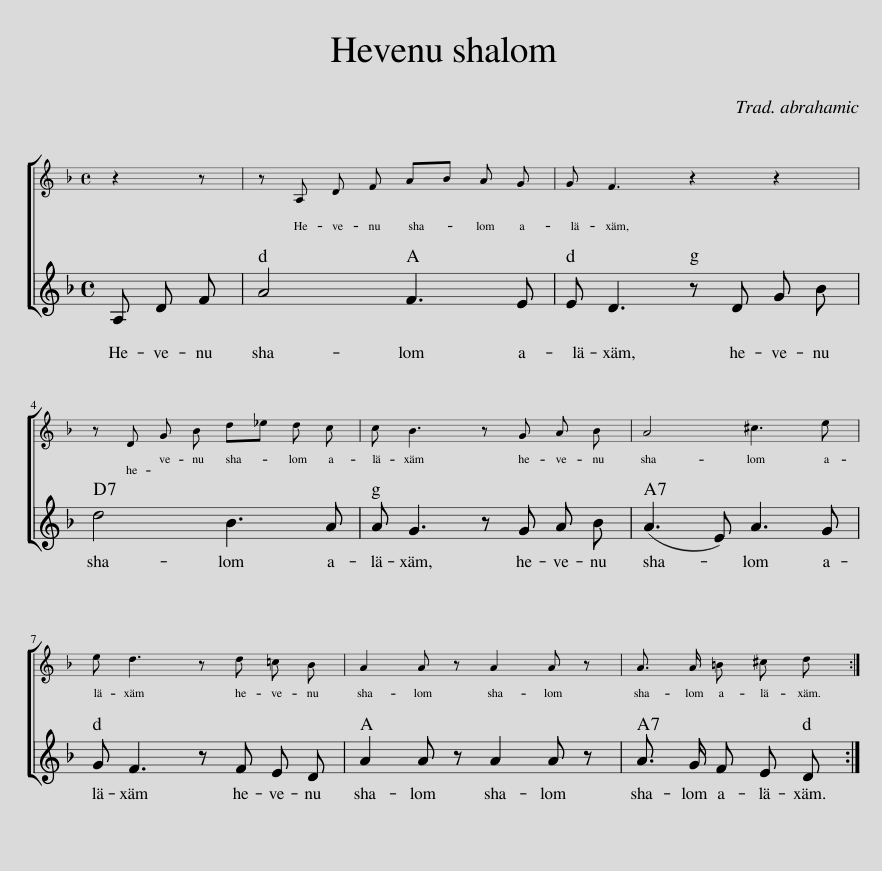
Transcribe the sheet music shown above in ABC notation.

X:1
%%score [ 1 2 ]
L:1/8
M:4/4
I:linebreak $
K:F
V:1 treble
V:2 treble
V:1
 z2 z | z A, D F AB A G | G F3 z2 z2 |$ z D G B d_e d c | c B3 z G A B | %5
 A4 ^c3 e |$ e d3 z d =c B | A2 A z A2 A z | A3/2 A/ =B ^c d :| %9
V:2
 A, D F | A4 F3 E | E D3 z D G B |$ d4 B3 A | A G3 z G A B | %5
 (A3 E) A3 G |$ G F3 z F E D | A2 A z A2 A z | A3/2 G/ F E D :| %9
